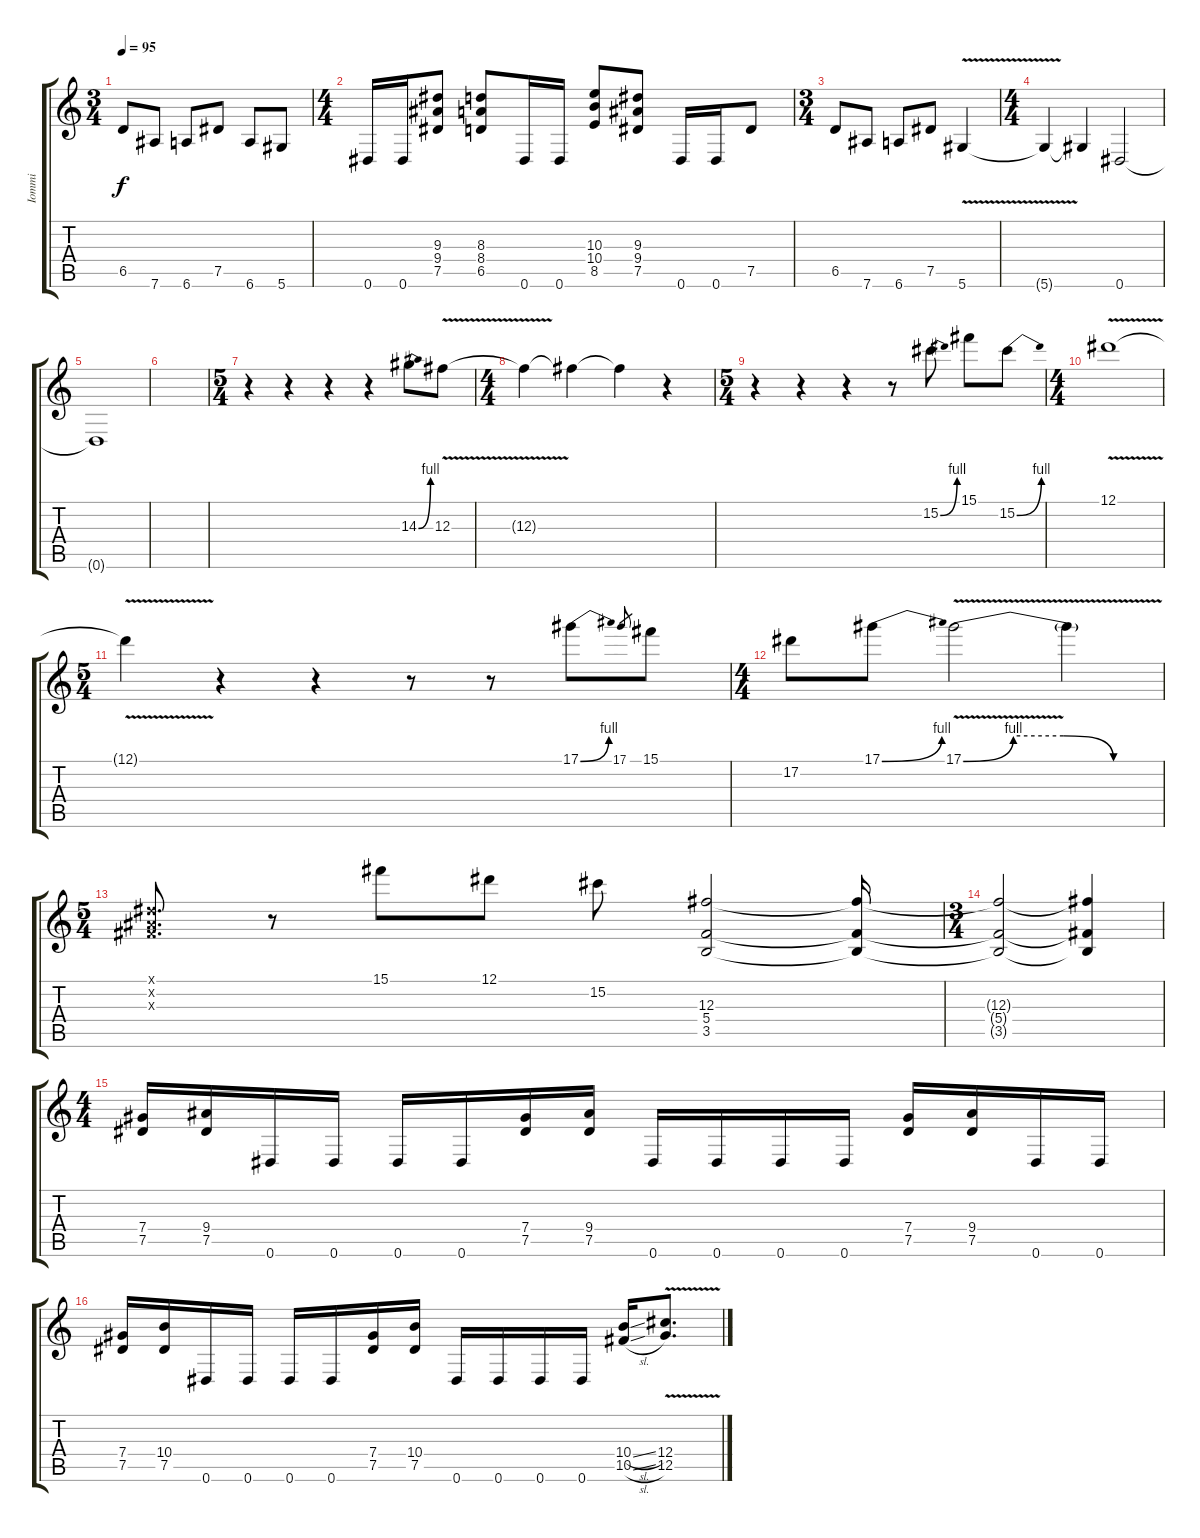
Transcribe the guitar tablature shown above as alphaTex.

\track ("Iommi" "Iommi") {instrument distortionguitar}
\staff {score tabs}
\tuning (Eb4 Bb3 Gb3 Db3 Ab2 Eb2) {hide}
\ts (3 4)
\tempo 95
\clef g2
\ks c
6.5.8{dy f} 7.6.8 6.6.8 7.5.8 6.6.8 5.6.8 |
\ts (4 4)
0.6.16 0.6.16 (9.3 9.4 7.5).8 (8.3 8.4 6.5).8 0.6.16 0.6.16 (10.3 10.4 8.5).8 (9.3 9.4 7.5).8 0.6.16 0.6.16 7.5.8 |
\ts (3 4)
6.5.8 7.6.8 6.6.8 7.5.8 5.6{v}.4 |
\ts (4 4)
5.6{t}.4 5.6{t}.4 0.6.2 |
0.6{t}.1 |
|
\ts (5 4)
r.4 r.4 r.4 r.4 14.3{be (bend 0 0 60 4)}.8 12.3{v}.8 |
\ts (4 4)
12.3{t}.4 12.3{t}.4 12.3{t}.4 r.4 |
\ts (5 4)
r.4 r.4 r.4 r.8 15.2{be (bend 0 0 60 4)}.8 15.1.8 15.2{be (bend 0 0 60 4)}.8 |
\ts (4 4)
12.1{v}.1 |
\ts (5 4)
12.1{t}.4 r.4 r.4 r.8 r.8 17.1{be (bend 0 0 60 4)}.8 17.1.8{gr} 15.1.8 |
\ts (4 4)
17.2.8 17.1{be (bend 0 0 60 4)}.8 17.1{be (custom 0 0 15 4 30 4 45 0 60 0) v}.2 17.1{t}.4 |
\ts (5 4)
(0.1{x} 0.2{x} 0.3{x}).8{d} r.8 15.1.8 12.1.8 15.2.8 (12.3 5.4 3.5).2 (12.3{t} 5.4{t} 3.5{t}).16 |
\ts (3 4)
(12.3{t} 5.4{t} 3.5{t}).2 (12.3{t} 5.4{t} 3.5{t}).4 |
\ts (4 4)
(7.4 7.5).16 (9.4 7.5).16 0.6.16 0.6.16 0.6.16 0.6.16 (7.4 7.5).16 (9.4 7.5).16 0.6.16 0.6.16 0.6.16 0.6.16 (7.4 7.5).16 (9.4 7.5).16 0.6.16 0.6.16 |
(7.4 7.5).16 (10.4 7.5).16 0.6.16 0.6.16 0.6.16 0.6.16 (7.4 7.5).16 (10.4 7.5).16 0.6.16 0.6.16 0.6.16 0.6.16 (10.4{sl} 10.5{sl}).16 (12.4{v} 12.5{v}).8{d}
